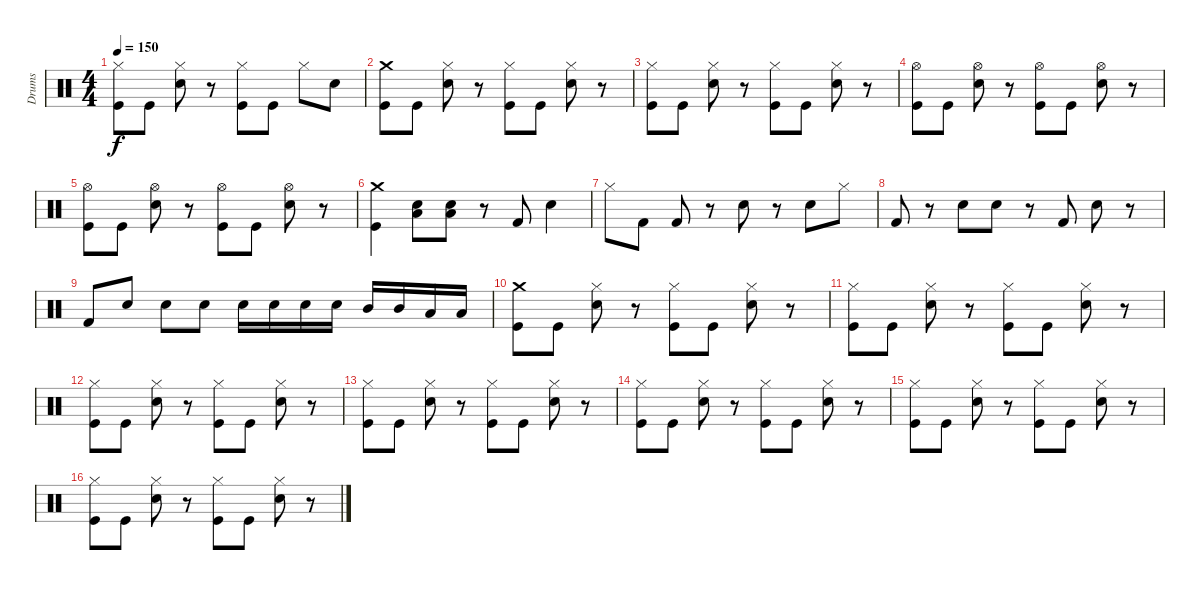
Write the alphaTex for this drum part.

\track ("Drums" "Drums") {instrument percussion}
\staff {score}
\articulation defaults
\ts (4 4)
\tempo 150
\clef neutral
\ks c
("Kick (hit)" "Hi-Hat (closed)").8{dy f} "Kick (hit)".8 ("Snare (hit) 2" "Hi-Hat (closed)").8 r.8 ("Kick (hit)" "Hi-Hat (closed)").8 "Kick (hit)".8 "Hi-Hat (closed)".8 "Snare (hit) 2".8 |
("Kick (hit)" "Crash medium (hit)").8 "Kick (hit)".8 ("Snare (hit) 2" "Hi-Hat (closed)").8 r.8 ("Kick (hit)" "Hi-Hat (closed)").8 "Kick (hit)".8 ("Snare (hit) 2" "Hi-Hat (closed)").8 r.8 |
("Kick (hit)" "Hi-Hat (closed)").8 "Kick (hit)".8 ("Snare (hit) 2" "Hi-Hat (closed)").8 r.8 ("Kick (hit)" "Hi-Hat (closed)").8 "Kick (hit)".8 ("Snare (hit) 2" "Hi-Hat (closed)").8 r.8 |
("Kick (hit)" "Hi-Hat (open)").8 "Kick (hit)".8 ("Snare (hit) 2" "Hi-Hat (open)").8 r.8 ("Kick (hit)" "Hi-Hat (open)").8 "Kick (hit)".8 ("Snare (hit) 2" "Hi-Hat (open)").8 r.8 |
("Kick (hit)" "Hi-Hat (open)").8 "Kick (hit)".8 ("Snare (hit) 2" "Hi-Hat (open)").8 r.8 ("Kick (hit)" "Hi-Hat (open)").8 "Kick (hit)".8 ("Snare (hit) 2" "Hi-Hat (open)").8 r.8 |
("Kick (hit)" "Crash medium (hit)").4 ("Low Tom (hit)" "Snare (hit) 2").8 ("Low Tom (hit)" "Snare (hit) 2").8 r.8 "Kick (hit) 2".8 "Snare (hit) 2".4 |
"Hi-Hat (closed)".8 "Kick (hit) 2".8 "Kick (hit) 2".8 r.8 "Snare (hit) 2".8 r.8 "Snare (hit) 2".8 "Hi-Hat (closed)".8 |
"Kick (hit) 2".8 r.8 "Snare (hit) 2".8 "Snare (hit) 2".8 r.8 "Kick (hit) 2".8 "Snare (hit) 2".8 r.8 |
"Kick (hit) 2".8 "Snare (hit) 2".8 "Snare (hit) 2".8 "Snare (hit) 2".8 "Snare (hit) 2".16 "Snare (hit) 2".16 "Snare (hit) 2".16 "Snare (hit) 2".16 "Mid Tom (hit)".16 "Mid Tom (hit)".16 "Low Tom (hit)".16 "Low Tom (hit)".16 |
("Kick (hit)" "Crash medium (hit)").8 "Kick (hit)".8 ("Snare (hit) 2" "Hi-Hat (closed)").8 r.8 ("Kick (hit)" "Hi-Hat (closed)").8 "Kick (hit)".8 ("Snare (hit) 2" "Hi-Hat (closed)").8 r.8 |
("Kick (hit)" "Hi-Hat (closed)").8 "Kick (hit)".8 ("Snare (hit) 2" "Hi-Hat (closed)").8 r.8 ("Kick (hit)" "Hi-Hat (closed)").8 "Kick (hit)".8 ("Snare (hit) 2" "Hi-Hat (closed)").8 r.8 |
("Kick (hit)" "Hi-Hat (closed)").8 "Kick (hit)".8 ("Snare (hit) 2" "Hi-Hat (closed)").8 r.8 ("Kick (hit)" "Hi-Hat (closed)").8 "Kick (hit)".8 ("Snare (hit) 2" "Hi-Hat (closed)").8 r.8 |
("Kick (hit)" "Hi-Hat (closed)").8 "Kick (hit)".8 ("Snare (hit) 2" "Hi-Hat (closed)").8 r.8 ("Kick (hit)" "Hi-Hat (closed)").8 "Kick (hit)".8 ("Snare (hit) 2" "Hi-Hat (closed)").8 r.8 |
("Kick (hit)" "Hi-Hat (closed)").8 "Kick (hit)".8 ("Snare (hit) 2" "Hi-Hat (closed)").8 r.8 ("Kick (hit)" "Hi-Hat (closed)").8 "Kick (hit)".8 ("Snare (hit) 2" "Hi-Hat (closed)").8 r.8 |
("Kick (hit)" "Hi-Hat (closed)").8 "Kick (hit)".8 ("Snare (hit) 2" "Hi-Hat (closed)").8 r.8 ("Kick (hit)" "Hi-Hat (closed)").8 "Kick (hit)".8 ("Snare (hit) 2" "Hi-Hat (closed)").8 r.8 |
("Kick (hit)" "Hi-Hat (closed)").8 "Kick (hit)".8 ("Snare (hit) 2" "Hi-Hat (closed)").8 r.8 ("Kick (hit)" "Hi-Hat (closed)").8 "Kick (hit)".8 ("Snare (hit) 2" "Hi-Hat (closed)").8 r.8
